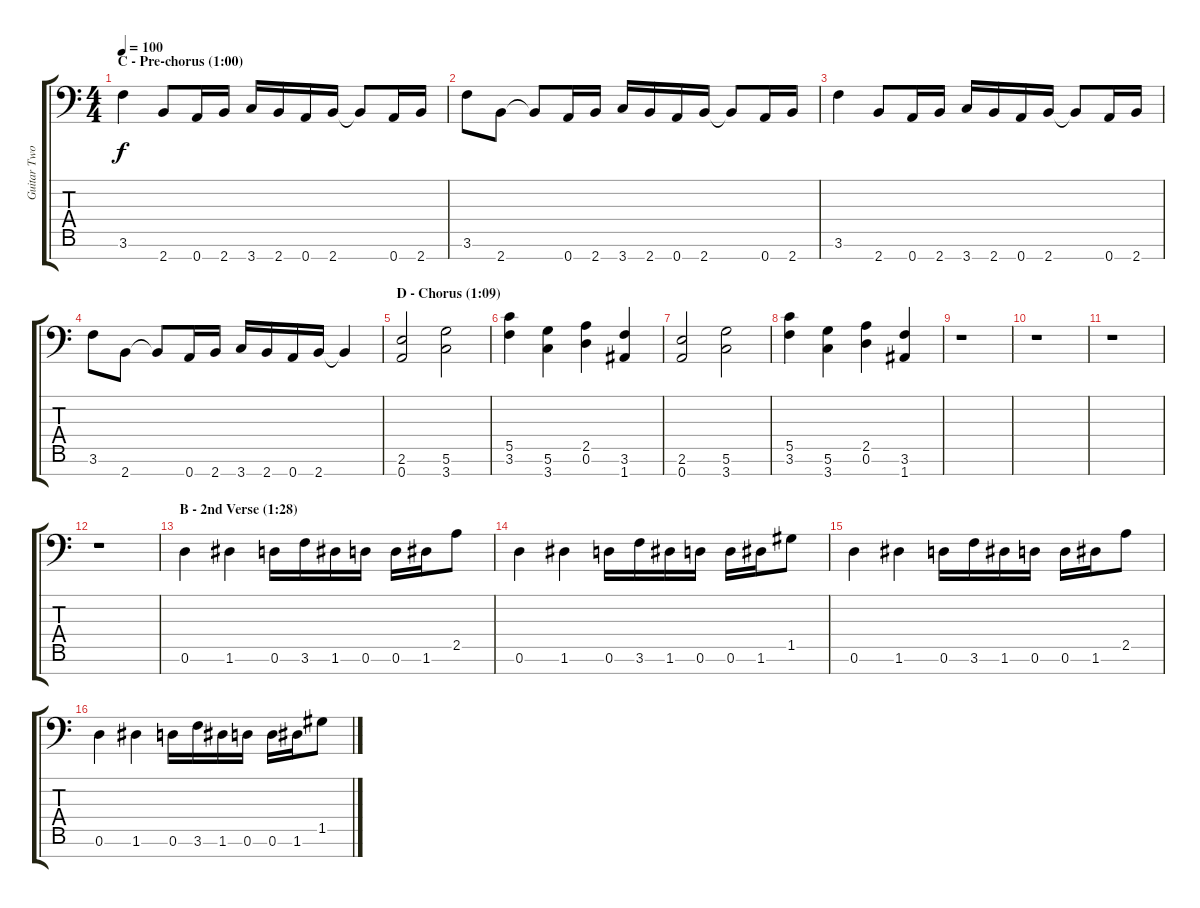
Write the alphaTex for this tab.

\track ("Guitar Two" "Guitar Two") {instrument distortionguitar}
\staff {score tabs}
\tuning (D4 A3 F3 C3 G2 D2 A1) {hide}
\ts (4 4)
\section ("" "C - Pre-chorus (1:00)")
\tempo 100
\clef f4
\ks c
3.6.4{dy f} 2.7.8 0.7.16 2.7.16 3.7.16 2.7.16 0.7.16 2.7.16 2.7{t}.8 0.7.16 2.7.16 |
3.6.8 2.7.8 2.7{t}.8 0.7.16 2.7.16 3.7.16 2.7.16 0.7.16 2.7.16 2.7{t}.8 0.7.16 2.7.16 |
3.6.4 2.7.8 0.7.16 2.7.16 3.7.16 2.7.16 0.7.16 2.7.16 2.7{t}.8 0.7.16 2.7.16 |
3.6.8 2.7.8 2.7{t}.8 0.7.16 2.7.16 3.7.16 2.7.16 0.7.16 2.7.16 2.7{t}.4 |
\section ("" "D - Chorus (1:09)")
(2.6 0.7).2 (5.6 3.7).2 |
(5.5 3.6).4 (5.6 3.7).4 (2.5 0.6).4 (3.6 1.7).4 |
(2.6 0.7).2 (5.6 3.7).2 |
(5.5 3.6).4 (5.6 3.7).4 (2.5 0.6).4 (3.6 1.7).4 |
r.1 |
r.1 |
r.1 |
r.1 |
\section ("" "B - 2nd Verse (1:28)")
0.6.4 1.6.4 0.6.16 3.6.16 1.6.16 0.6.16 0.6.16 1.6.16 2.5.8 |
0.6.4 1.6.4 0.6.16 3.6.16 1.6.16 0.6.16 0.6.16 1.6.16 1.5.8 |
0.6.4 1.6.4 0.6.16 3.6.16 1.6.16 0.6.16 0.6.16 1.6.16 2.5.8 |
0.6.4 1.6.4 0.6.16 3.6.16 1.6.16 0.6.16 0.6.16 1.6.16 1.5.8
